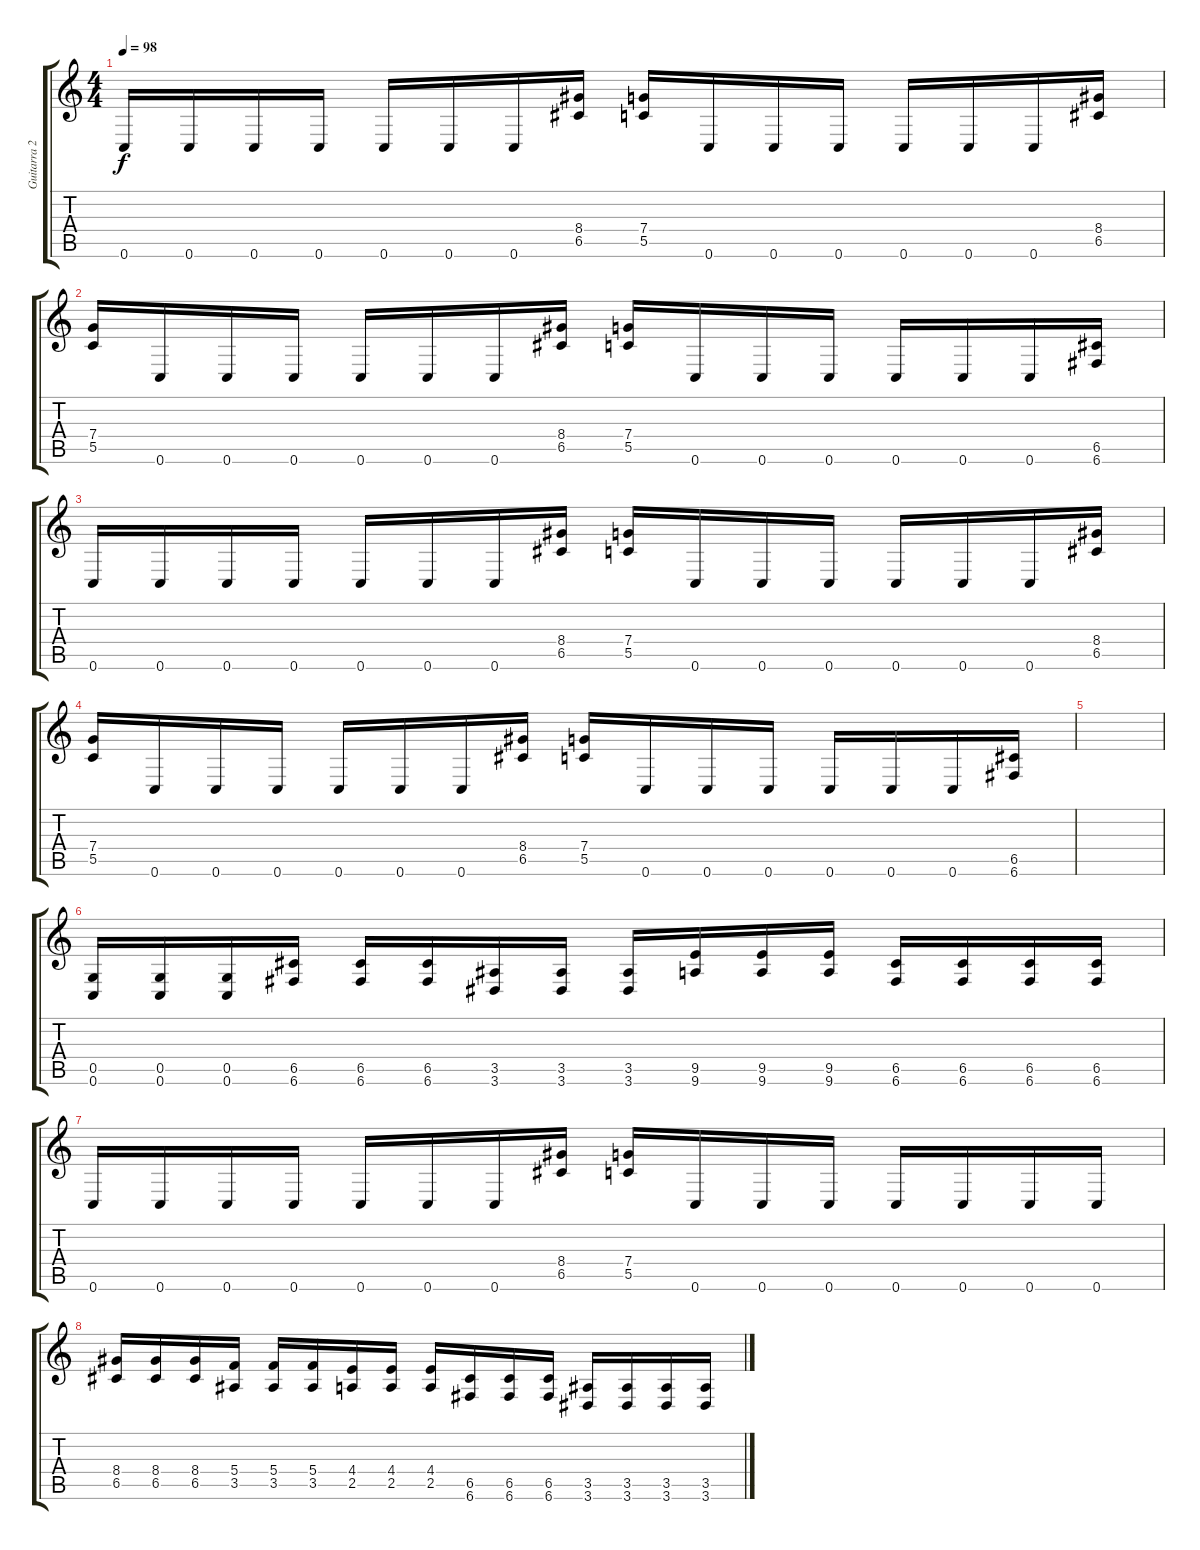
\track ("Guitarra 2" "Guitarra 2") {instrument distortionguitar}
\staff {score tabs}
\tuning (D4 A3 F3 C3 G2 C2) {hide}
\ts (4 4)
\tempo 98
\clef g2
\ks c
0.6.16{dy f} 0.6.16 0.6.16 0.6.16 0.6.16 0.6.16 0.6.16 (8.4 6.5).16 (7.4 5.5).16 0.6.16 0.6.16 0.6.16 0.6.16 0.6.16 0.6.16 (8.4 6.5).16 |
(7.4 5.5).16 0.6.16 0.6.16 0.6.16 0.6.16 0.6.16 0.6.16 (8.4 6.5).16 (7.4 5.5).16 0.6.16 0.6.16 0.6.16 0.6.16 0.6.16 0.6.16 (6.5 6.6).16 |
0.6.16 0.6.16 0.6.16 0.6.16 0.6.16 0.6.16 0.6.16 (8.4 6.5).16 (7.4 5.5).16 0.6.16 0.6.16 0.6.16 0.6.16 0.6.16 0.6.16 (8.4 6.5).16 |
(7.4 5.5).16 0.6.16 0.6.16 0.6.16 0.6.16 0.6.16 0.6.16 (8.4 6.5).16 (7.4 5.5).16 0.6.16 0.6.16 0.6.16 0.6.16 0.6.16 0.6.16 (6.5 6.6).16 |
|
(0.5 0.6).16 (0.5 0.6).16 (0.5 0.6).16 (6.5 6.6).16 (6.5 6.6).16 (6.5 6.6).16 (3.5 3.6).16 (3.5 3.6).16 (3.5 3.6).16 (9.5 9.6).16 (9.5 9.6).16 (9.5 9.6).16 (6.5 6.6).16 (6.5 6.6).16 (6.5 6.6).16 (6.5 6.6).16 |
0.6.16 0.6.16 0.6.16 0.6.16 0.6.16 0.6.16 0.6.16 (8.4 6.5).16 (7.4 5.5).16 0.6.16 0.6.16 0.6.16 0.6.16 0.6.16 0.6.16 0.6.16 |
(8.4 6.5).16 (8.4 6.5).16 (8.4 6.5).16 (5.4 3.5).16 (5.4 3.5).16 (5.4 3.5).16 (4.4 2.5).16 (4.4 2.5).16 (4.4 2.5).16 (6.5 6.6).16 (6.5 6.6).16 (6.5 6.6).16 (3.5 3.6).16 (3.5 3.6).16 (3.5 3.6).16 (3.5 3.6).16
